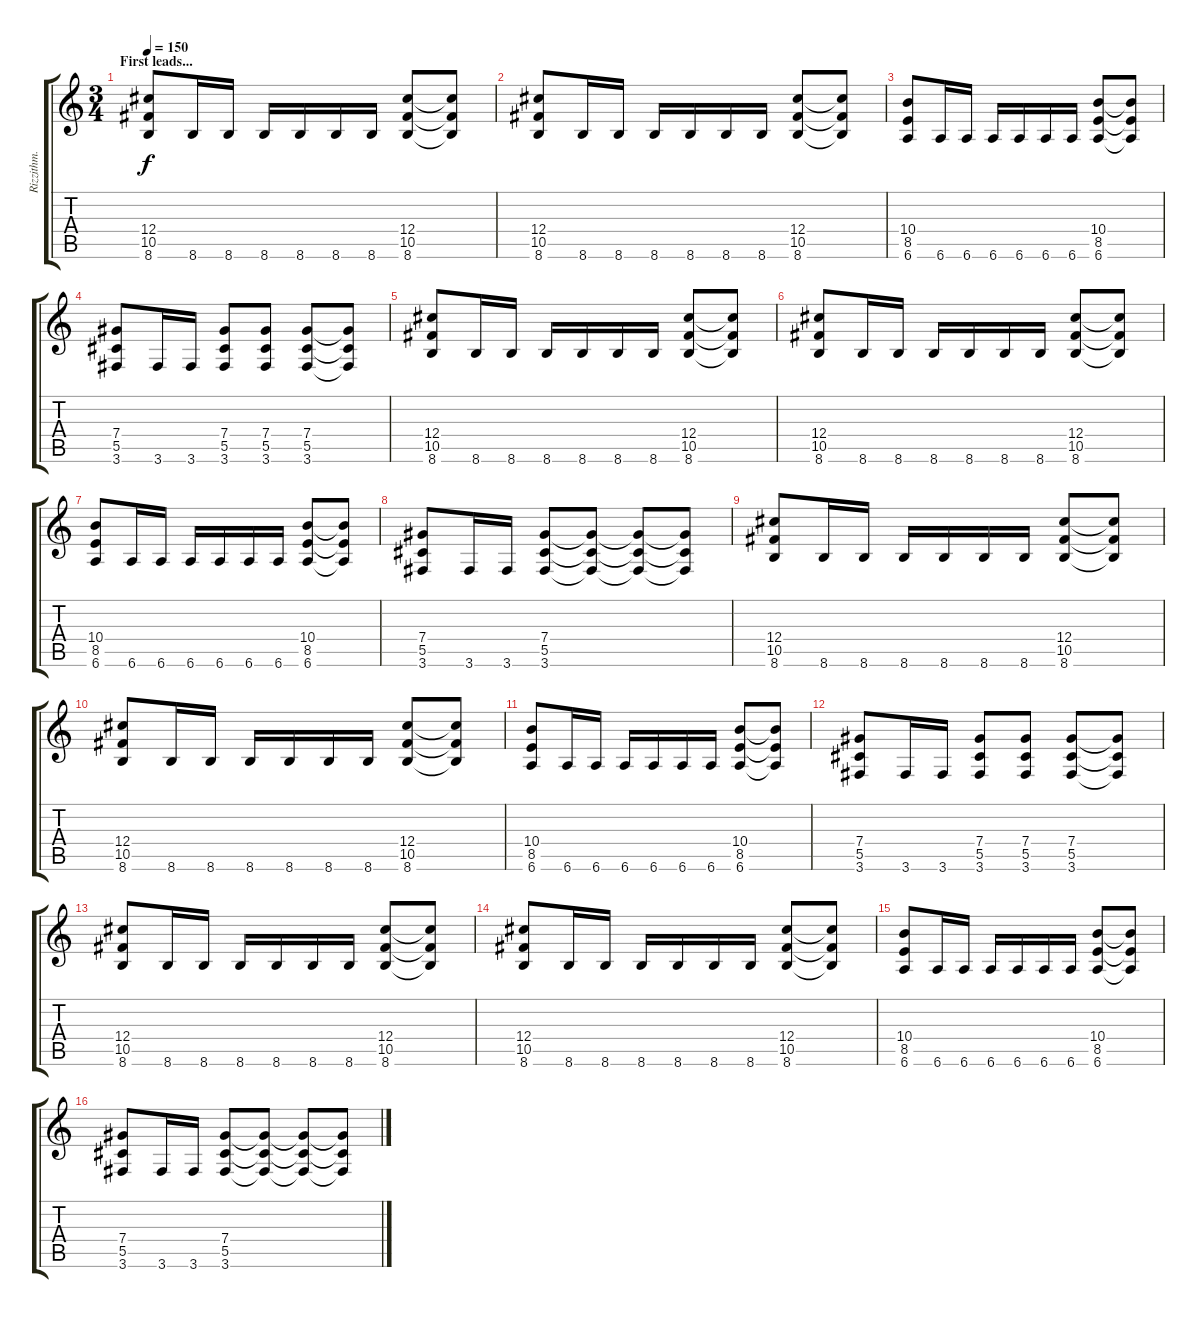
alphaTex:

\track ("Rizzithm." "Rizzithm.") {instrument distortionguitar}
\staff {score tabs}
\tuning (Eb4 Bb3 Gb3 Db3 Ab2 Eb2) {hide}
\ts (3 4)
\section ("" "First leads...")
\tempo 150
\clef g2
\ks c
(12.4 10.5 8.6).8{dy f} 8.6.16 8.6.16 8.6.16 8.6.16 8.6.16 8.6.16 (12.4 10.5 8.6).8 (12.4{t} 10.5{t} 8.6{t}).8 |
(12.4 10.5 8.6).8 8.6.16 8.6.16 8.6.16 8.6.16 8.6.16 8.6.16 (12.4 10.5 8.6).8 (12.4{t} 10.5{t} 8.6{t}).8 |
(10.4 8.5 6.6).8 6.6.16 6.6.16 6.6.16 6.6.16 6.6.16 6.6.16 (10.4 8.5 6.6).8 (10.4{t} 8.5{t} 6.6{t}).8 |
(7.4 5.5 3.6).8 3.6.16 3.6.16 (7.4 5.5 3.6).8 (7.4 5.5 3.6).8 (7.4 5.5 3.6).8 (7.4{t} 5.5{t} 3.6{t}).8 |
(12.4 10.5 8.6).8 8.6.16 8.6.16 8.6.16 8.6.16 8.6.16 8.6.16 (12.4 10.5 8.6).8 (12.4{t} 10.5{t} 8.6{t}).8 |
(12.4 10.5 8.6).8 8.6.16 8.6.16 8.6.16 8.6.16 8.6.16 8.6.16 (12.4 10.5 8.6).8 (12.4{t} 10.5{t} 8.6{t}).8 |
(10.4 8.5 6.6).8 6.6.16 6.6.16 6.6.16 6.6.16 6.6.16 6.6.16 (10.4 8.5 6.6).8 (10.4{t} 8.5{t} 6.6{t}).8 |
(7.4 5.5 3.6).8 3.6.16 3.6.16 (7.4 5.5 3.6).8 (7.4{t} 5.5{t} 3.6{t}).8 (7.4{t} 5.5{t} 3.6{t}).8 (7.4{t} 5.5{t} 3.6{t}).8 |
(12.4 10.5 8.6).8 8.6.16 8.6.16 8.6.16 8.6.16 8.6.16 8.6.16 (12.4 10.5 8.6).8 (12.4{t} 10.5{t} 8.6{t}).8 |
(12.4 10.5 8.6).8 8.6.16 8.6.16 8.6.16 8.6.16 8.6.16 8.6.16 (12.4 10.5 8.6).8 (12.4{t} 10.5{t} 8.6{t}).8 |
(10.4 8.5 6.6).8 6.6.16 6.6.16 6.6.16 6.6.16 6.6.16 6.6.16 (10.4 8.5 6.6).8 (10.4{t} 8.5{t} 6.6{t}).8 |
(7.4 5.5 3.6).8 3.6.16 3.6.16 (7.4 5.5 3.6).8 (7.4 5.5 3.6).8 (7.4 5.5 3.6).8 (7.4{t} 5.5{t} 3.6{t}).8 |
(12.4 10.5 8.6).8 8.6.16 8.6.16 8.6.16 8.6.16 8.6.16 8.6.16 (12.4 10.5 8.6).8 (12.4{t} 10.5{t} 8.6{t}).8 |
(12.4 10.5 8.6).8 8.6.16 8.6.16 8.6.16 8.6.16 8.6.16 8.6.16 (12.4 10.5 8.6).8 (12.4{t} 10.5{t} 8.6{t}).8 |
(10.4 8.5 6.6).8 6.6.16 6.6.16 6.6.16 6.6.16 6.6.16 6.6.16 (10.4 8.5 6.6).8 (10.4{t} 8.5{t} 6.6{t}).8 |
(7.4 5.5 3.6).8 3.6.16 3.6.16 (7.4 5.5 3.6).8 (7.4{t} 5.5{t} 3.6{t}).8 (7.4{t} 5.5{t} 3.6{t}).8 (7.4{t} 5.5{t} 3.6{t}).8
